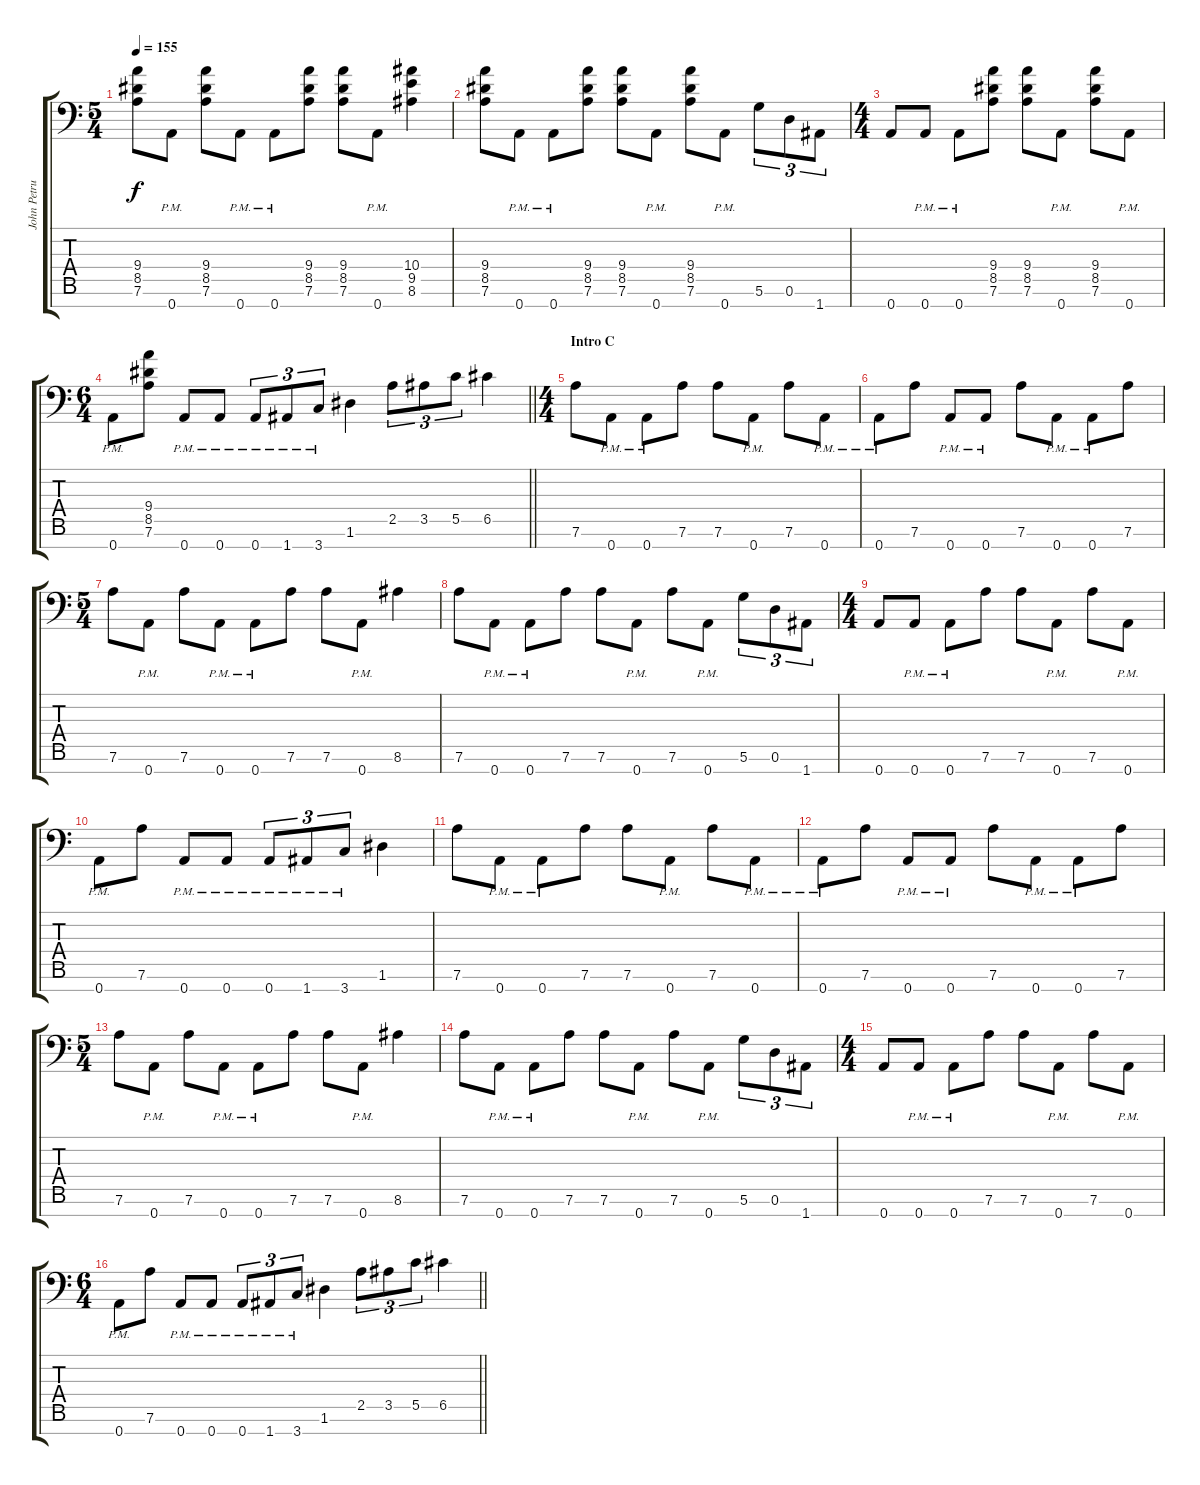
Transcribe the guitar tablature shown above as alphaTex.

\track ("John Petrucci (Rhythm)" "John Petru") {instrument distortionguitar}
\staff {score tabs}
\tuning (D4 A3 F3 C3 G2 D2 A1) {hide}
\ts (5 4)
\tempo 155
\clef f4
\ks c
(9.4 8.5 7.6).8{dy f} 0.7{pm}.8 (9.4 8.5 7.6).8 0.7{pm}.8 0.7{pm}.8 (9.4 8.5 7.6).8 (9.4 8.5 7.6).8 0.7{pm}.8 (10.4 9.5 8.6).4 |
(9.4 8.5 7.6).8 0.7{pm}.8 0.7{pm}.8 (9.4 8.5 7.6).8 (9.4 8.5 7.6).8 0.7{pm}.8 (9.4 8.5 7.6).8 0.7{pm}.8 5.6.8{tu (3 2)} 0.6.8{tu (3 2)} 1.7.8{tu (3 2)} |
\ts (4 4)
0.7.8 0.7{pm}.8 0.7{pm}.8 (9.4 8.5 7.6).8 (9.4 8.5 7.6).8 0.7{pm}.8 (9.4 8.5 7.6).8 0.7{pm}.8 |
\ts (6 4)
\barLineRight lightlight
0.7{pm}.8 (9.4 8.5 7.6).8 0.7{pm}.8 0.7{pm}.8 0.7{pm}.8{tu (3 2)} 1.7{pm}.8{tu (3 2)} 3.7{pm}.8{tu (3 2)} 1.6.4 2.5.8{tu (3 2)} 3.5.8{tu (3 2)} 5.5.8{tu (3 2)} 6.5.4 |
\ts (4 4)
\section ("" "Intro C")
7.6.8 0.7{pm}.8 0.7{pm}.8 7.6.8 7.6.8 0.7{pm}.8 7.6.8 0.7{pm}.8 |
0.7{pm}.8 7.6.8 0.7{pm}.8 0.7{pm}.8 7.6.8 0.7{pm}.8 0.7{pm}.8 7.6.8 |
\ts (5 4)
7.6.8 0.7{pm}.8 7.6.8 0.7{pm}.8 0.7{pm}.8 7.6.8 7.6.8 0.7{pm}.8 8.6.4 |
7.6.8 0.7{pm}.8 0.7{pm}.8 7.6.8 7.6.8 0.7{pm}.8 7.6.8 0.7{pm}.8 5.6.8{tu (3 2)} 0.6.8{tu (3 2)} 1.7.8{tu (3 2)} |
\ts (4 4)
0.7.8 0.7{pm}.8 0.7{pm}.8 7.6.8 7.6.8 0.7{pm}.8 7.6.8 0.7{pm}.8 |
0.7{pm}.8 7.6.8 0.7{pm}.8 0.7{pm}.8 0.7{pm}.8{tu (3 2)} 1.7{pm}.8{tu (3 2)} 3.7{pm}.8{tu (3 2)} 1.6.4 |
7.6.8 0.7{pm}.8 0.7{pm}.8 7.6.8 7.6.8 0.7{pm}.8 7.6.8 0.7{pm}.8 |
0.7{pm}.8 7.6.8 0.7{pm}.8 0.7{pm}.8 7.6.8 0.7{pm}.8 0.7{pm}.8 7.6.8 |
\ts (5 4)
7.6.8 0.7{pm}.8 7.6.8 0.7{pm}.8 0.7{pm}.8 7.6.8 7.6.8 0.7{pm}.8 8.6.4 |
7.6.8 0.7{pm}.8 0.7{pm}.8 7.6.8 7.6.8 0.7{pm}.8 7.6.8 0.7{pm}.8 5.6.8{tu (3 2)} 0.6.8{tu (3 2)} 1.7.8{tu (3 2)} |
\ts (4 4)
0.7.8 0.7{pm}.8 0.7{pm}.8 7.6.8 7.6.8 0.7{pm}.8 7.6.8 0.7{pm}.8 |
\ts (6 4)
\barLineRight lightlight
0.7{pm}.8 7.6.8 0.7{pm}.8 0.7{pm}.8 0.7{pm}.8{tu (3 2)} 1.7{pm}.8{tu (3 2)} 3.7{pm}.8{tu (3 2)} 1.6.4 2.5.8{tu (3 2)} 3.5.8{tu (3 2)} 5.5.8{tu (3 2)} 6.5.4
